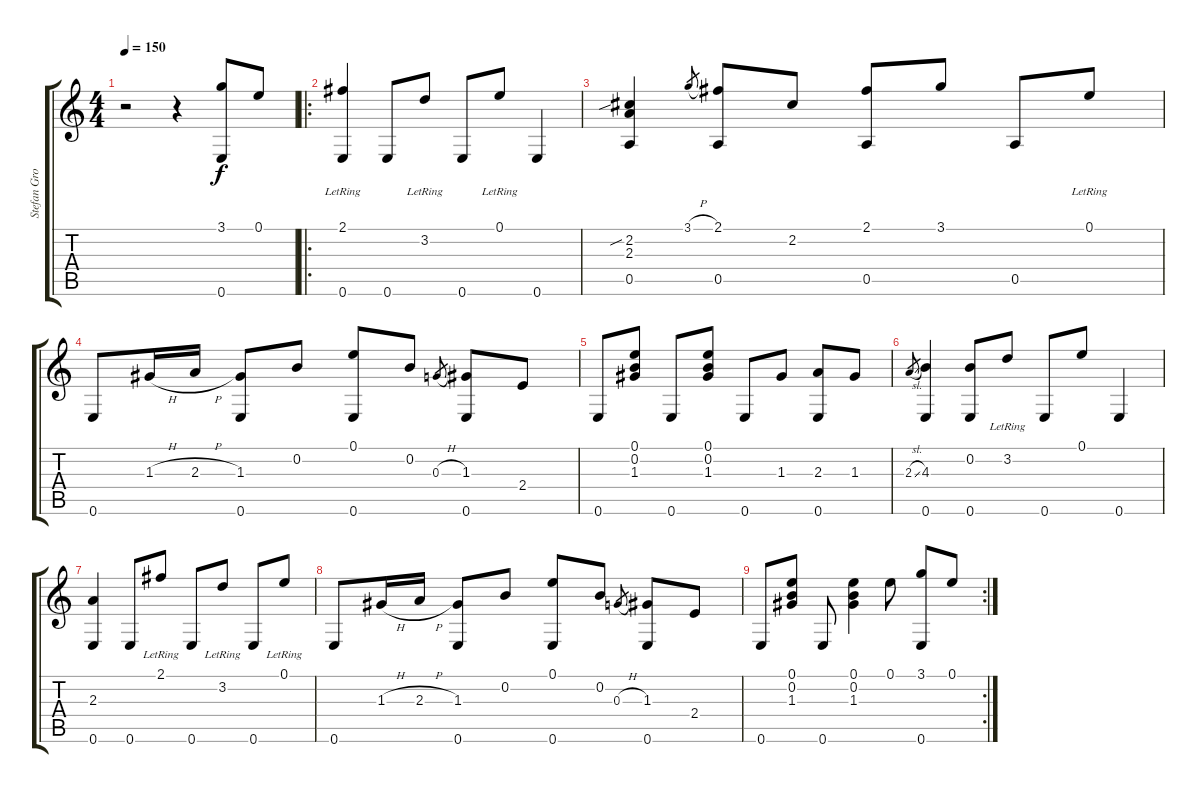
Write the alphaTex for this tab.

\track ("Stefan Grossman" "Stefan Gro") {instrument acousticguitarsteel}
\staff {score tabs}
\tuning (E4 B3 G3 D3 A2 E2) {hide}
\ts (4 4)
\tempo 150
\clef g2
\ks c
r.2{dy f instrument acousticguitarsteel} r.4 (3.1 0.6).8 0.1.8 |
\ro
(2.1{lr} 0.6).4 0.6.8 3.2{lr}.8 0.6.8 0.1{lr}.8 0.6.4 |
(2.2{sib} 2.3 0.5).4 3.1{h}.8{gr} (2.1 0.5).8 2.2.8 (2.1 0.5).8 3.1.8 0.5.8 0.1{lr}.8 |
0.6.8 1.3{h}.16 2.3{h}.16 (1.3 0.6).8 0.2.8 (0.1 0.6).8 0.2.8 0.3{h}.8{gr} (1.3 0.6).8 2.4.8 |
0.6.8 (0.1 0.2 1.3).8 0.6.8 (0.1 0.2 1.3).8 0.6.8 1.3.8 (2.3 0.6).8 1.3.8 |
2.3{sl}.8{gr} (4.3 0.6).4 (0.2 0.6).8 3.2{lr}.8 0.6.8 0.1.8 0.6.4 |
(2.3 0.6).4 0.6.8 2.1{lr}.8 0.6.8 3.2{lr}.8 0.6.8 0.1{lr}.8 |
0.6.8 1.3{h}.16 2.3{h}.16 (1.3 0.6).8 0.2.8 (0.1 0.6).8 0.2.8 0.3{h}.8{gr} (1.3 0.6).8 2.4.8 |
\rc 2
0.6.8 (0.1 0.2 1.3).8 0.6.8 (0.1 0.2 1.3).4 0.1.8 (3.1 0.6).8 0.1.8
